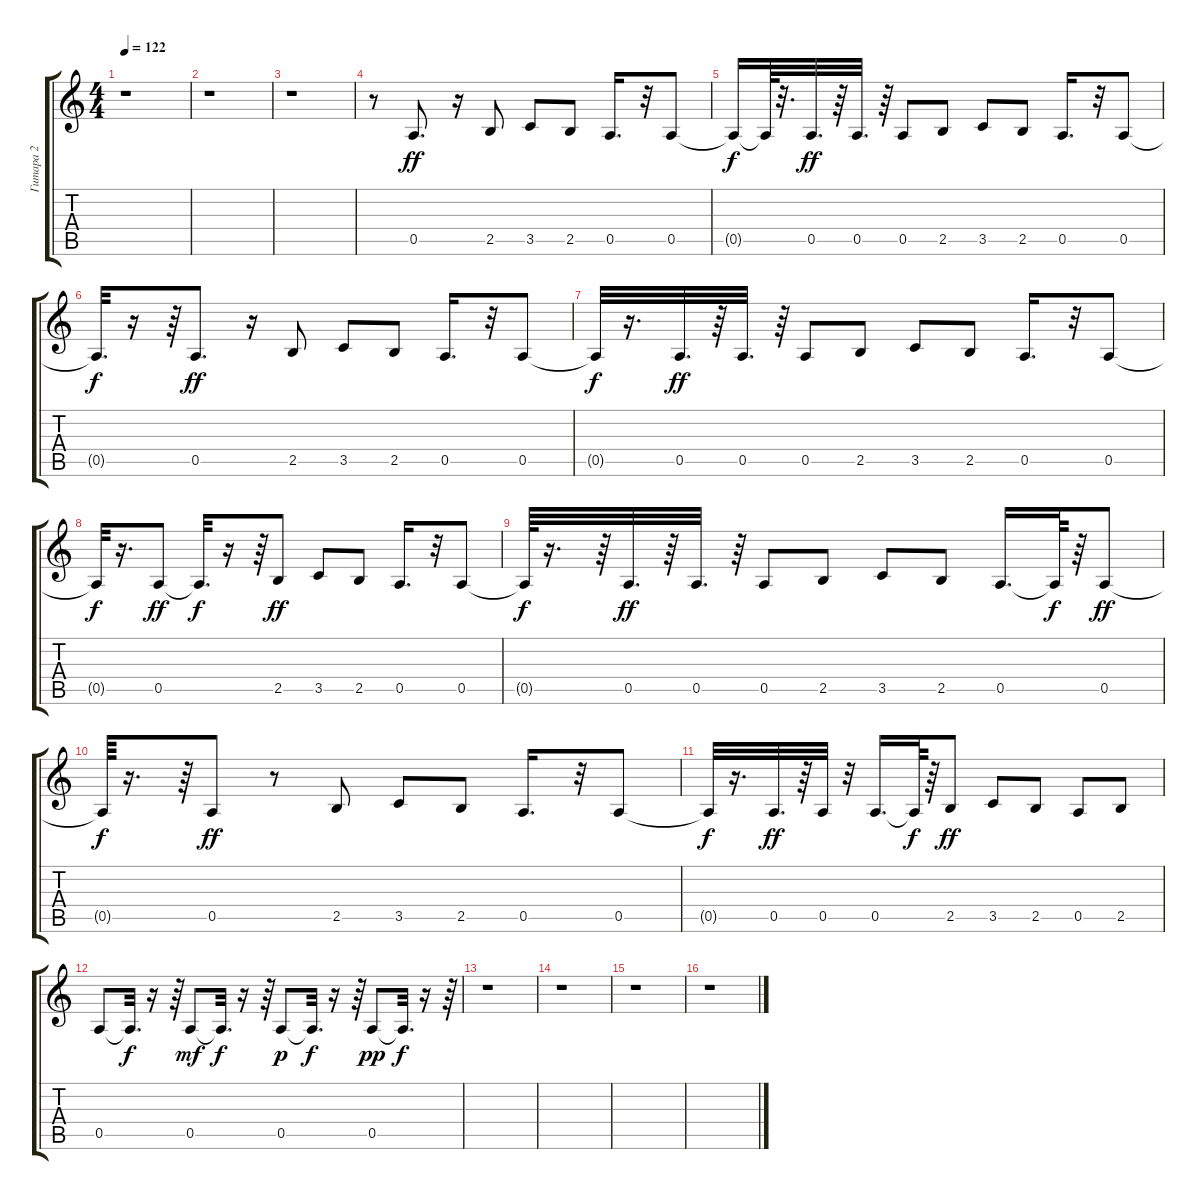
\track ("Гитара 2" "Гитара 2") {instrument overdrivenguitar}
\staff {score tabs}
\tuning (E4 B3 G3 D3 A2 E2) {hide}
\ts (4 4)
\tempo 122
\clef g2
\ks c
r.1{dy f} |
r.1 |
r.1 |
r.8 0.5.8{d dy ff} r.16 2.5.8 3.5.8 2.5.8 0.5.16{d} r.32 0.5.8 |
0.5{t}.16{dy f} 0.5{t}.64 r.32{d} 0.5.32{d dy ff} r.64 0.5.32{d} r.64 0.5.8 2.5.8 3.5.8 2.5.8 0.5.16{d} r.32 0.5.8 |
0.5{t}.32{d dy f} r.16 r.64 0.5.8{d dy ff} r.16 2.5.8 3.5.8 2.5.8 0.5.16{d} r.32 0.5.8 |
0.5{t}.32{dy f} r.16{d} 0.5.32{d dy ff} r.64 0.5.32{d} r.64 0.5.8 2.5.8 3.5.8 2.5.8 0.5.16{d} r.32 0.5.8 |
0.5{t}.32{dy f} r.16{d} 0.5.8{dy ff} 0.5{t}.32{d dy f} r.16 r.64 2.5.8{dy ff} 3.5.8 2.5.8 0.5.16{d} r.32 0.5.8 |
0.5{t}.64{dy f} r.16{d} r.64 0.5.32{d dy ff} r.64 0.5.32{d} r.64 0.5.8 2.5.8 3.5.8 2.5.8 0.5.16{d} 0.5{t}.64{dy f} r.64 0.5.8{dy ff} |
0.5{t}.64{dy f} r.16{d} r.64 0.5.8{dy ff} r.8 2.5.8 3.5.8 2.5.8 0.5.16{d} r.32 0.5.8 |
0.5{t}.32{dy f} r.16{d} 0.5.32{d dy ff} r.64 0.5.32 r.32 0.5.16{d} 0.5{t}.64{dy f} r.64 2.5.8{dy ff} 3.5.8 2.5.8 0.5.8 2.5.8 |
0.5.8 0.5{t}.32{d dy f} r.16 r.64 0.5.8{dy mf} 0.5{t}.32{d dy f} r.16 r.64 0.5.8{dy p} 0.5{t}.32{d dy f} r.16 r.64 0.5.8{dy pp} 0.5{t}.32{d dy f} r.16 r.64 |
r.1 |
r.1 |
r.1 |
r.1
